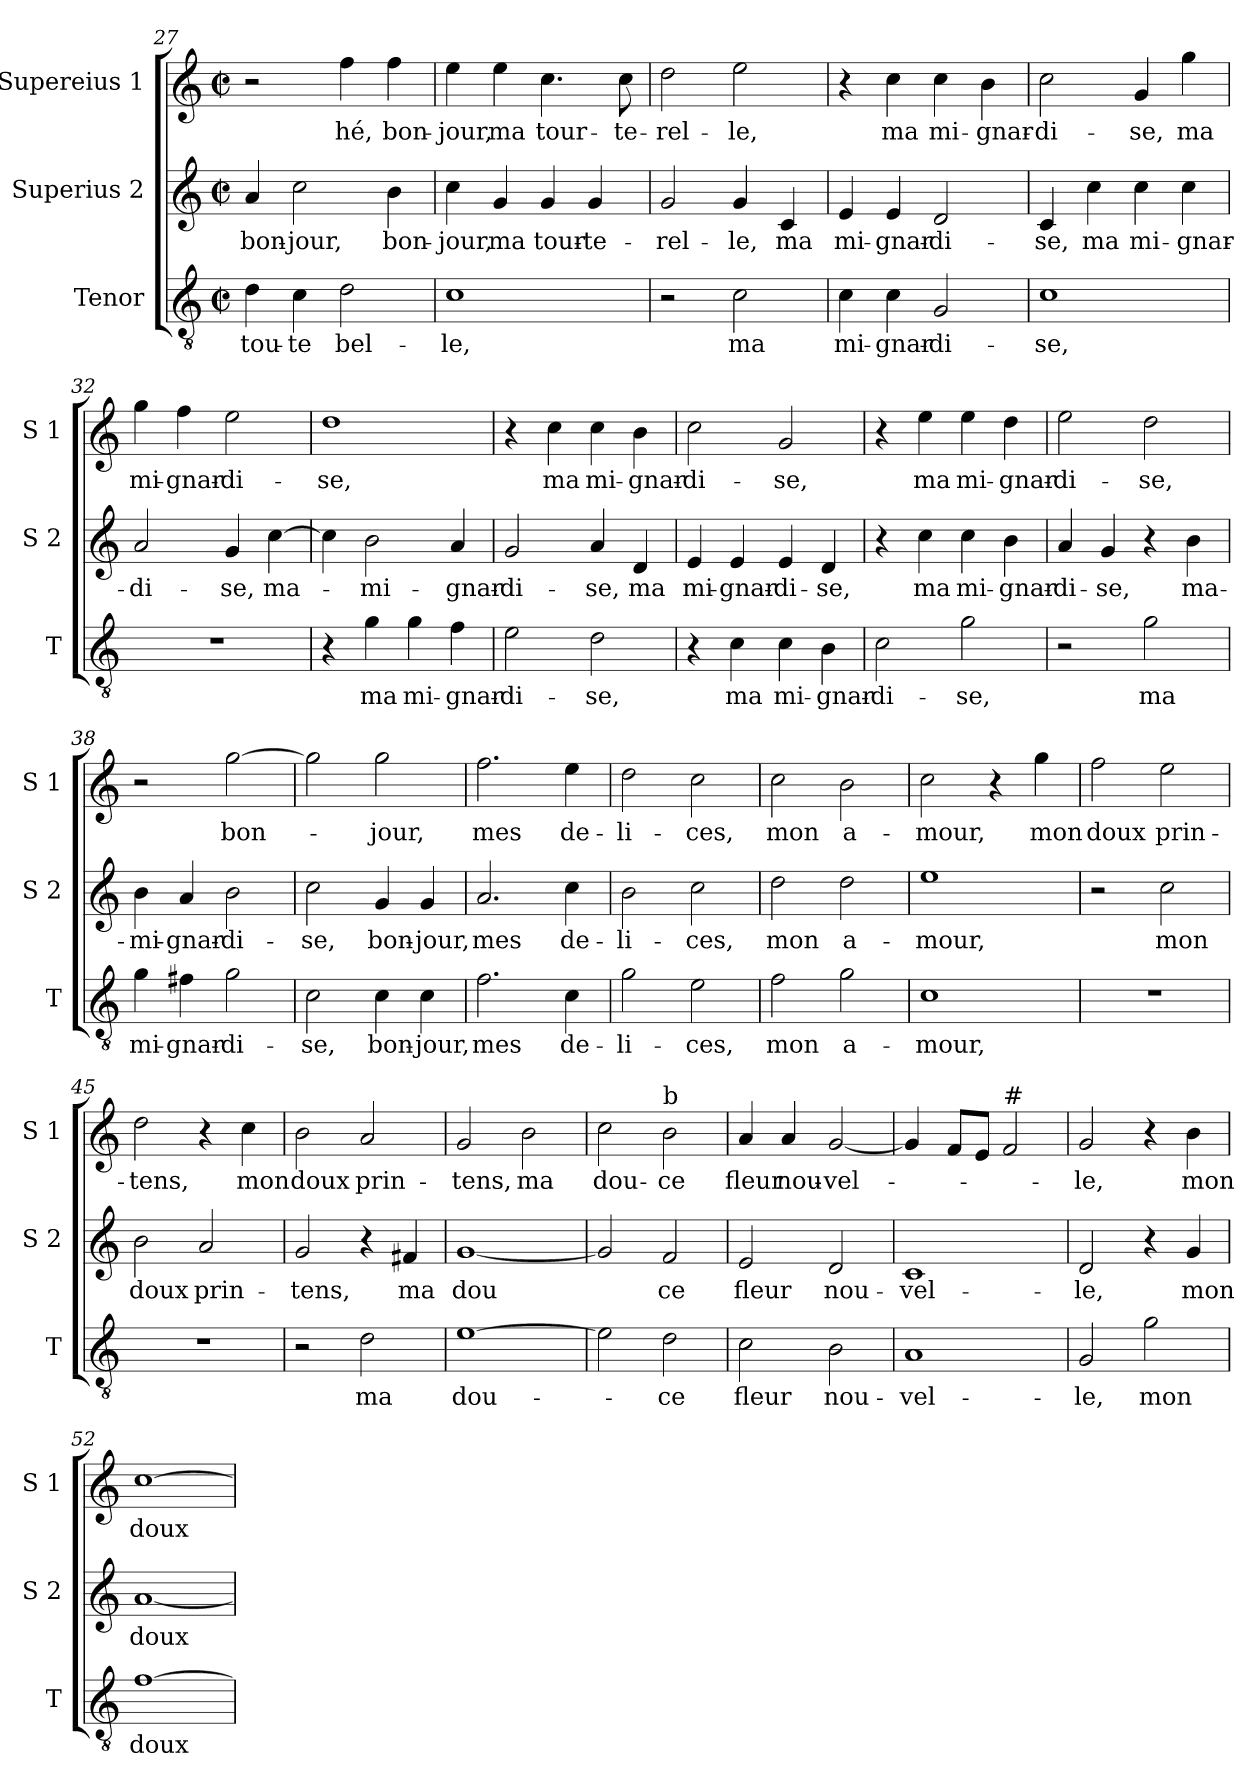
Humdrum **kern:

**kern	**text	**kern	**text	**kern	**text
*part3	*part3	*part2	*part2	*part1	*part1
*staff3	*staff3	*staff2	*staff2	*staff1	*staff1
*I"Tenor	*	*I"Superius 2	*	*I"Supereius 1	*
*I'T	*	*I'S 2	*	*I'S 1	*
*clefGv2	*	*clefG2	*	*clefG2	*
*k[]	*	*k[]	*	*k[]	*
*C:	*	*C:	*	*C:	*
*M2/2	*	*M2/2	*	*M2/2	*
*met(c|)	*	*met(c|)	*	*met(c|)	*
=27	=27	=27	=27	=27	=27
!	!LO:LY:b	!	!LO:LY:b	!	!
4d\	tou-	4a/	bon-	2r	.
!	!LO:LY:b	!	!LO:LY:b	!	!
4c\	-te	2cc\	-jour,	.	.
!	!LO:LY:b	!	!	!	!LO:LY:b
2d\	bel-	.	.	4ff\	hé,
!	!	!	!LO:LY:b	!	!LO:LY:b
.	.	4b\	bon-	4ff\	bon-
=28	=28	=28	=28	=28	=28
!	!LO:LY:b	!	!LO:LY:b	!	!LO:LY:b
1c	-le,	4cc\	-jour,	4ee\	-jour,
!	!	!	!LO:LY:b	!	!LO:LY:b
.	.	4g/	ma	4ee\	ma
!	!	!	!LO:LY:b	!	!LO:LY:b
.	.	4g/	tour-	4.cc\	tour-
!	!	!	!LO:LY:b	!	!
.	.	4g/	-te-	.	.
!	!	!	!	!	!LO:LY:b
.	.	.	.	8cc\	-te-
!!LO:LB:g=z
=29	=29	=29	=29	=29	=29
!	!	!	!LO:LY:b	!	!LO:LY:b
2r	.	2g/	-rel-	2dd\	-rel-
!	!LO:LY:b	!	!LO:LY:b	!	!LO:LY:b
2c\	ma	4g/	-le,	2ee\	-le,
!	!	!	!LO:LY:b	!	!
.	.	4c/	ma	.	.
=30	=30	=30	=30	=30	=30
!	!LO:LY:b	!	!LO:LY:b	!	!
4c\	mi-	4e/	mi-	4r	.
!	!LO:LY:b	!	!LO:LY:b	!	!LO:LY:b
4c\	-gnar-	4e/	-gnar-	4cc\	ma
!	!LO:LY:b	!	!LO:LY:b	!	!LO:LY:b
2G/	-di-	2d/	-di-	4cc\	mi-
!	!	!	!	!	!LO:LY:b
.	.	.	.	4b\	-gnar-
=31	=31	=31	=31	=31	=31
!	!LO:LY:b	!	!LO:LY:b	!	!LO:LY:b
1c	-se,	4c/	-se,	2cc\	-di-
!	!	!	!LO:LY:b	!	!
.	.	4cc\	ma	.	.
!	!	!	!LO:LY:b	!	!LO:LY:b
.	.	4cc\	mi-	4g/	-se,
!	!	!	!LO:LY:b	!	!LO:LY:b
.	.	4cc\	-gnar-	4gg\	ma
=32	=32	=32	=32	=32	=32
!	!	!	!LO:LY:b	!	!LO:LY:b
1r	.	2a/	-di-	4gg\	mi-
!	!	!	!	!	!LO:LY:b
.	.	.	.	4ff\	-gnar-
!	!	!	!LO:LY:b	!	!LO:LY:b
.	.	4g/	-se,	2ee\	-di-
!	!	!	!LO:LY:b	!	!
.	.	[4cc\	ma-	.	.
=33	=33	=33	=33	=33	=33
!	!	!	!	!	!LO:LY:b
4r	.	4cc\]	.	1dd	-se,
!	!LO:LY:b	!	!LO:LY:b	!	!
4g\	ma	2b\	-mi-	.	.
!	!LO:LY:b	!	!	!	!
4g\	mi-	.	.	.	.
!	!LO:LY:b	!	!LO:LY:b	!	!
4f\	-gnar-	4a/	-gnar-	.	.
!!LO:LB:g=z
=34	=34	=34	=34	=34	=34
!	!LO:LY:b	!	!LO:LY:b	!	!
2e\	-di-	2g/	-di-	4r	.
!	!	!	!	!	!LO:LY:b
.	.	.	.	4cc\	ma
!	!LO:LY:b	!	!LO:LY:b	!	!LO:LY:b
2d\	-se,	4a/	-se,	4cc\	mi-
!	!	!	!LO:LY:b	!	!LO:LY:b
.	.	4d/	ma	4b\	-gnar-
=35	=35	=35	=35	=35	=35
!	!	!	!LO:LY:b	!	!LO:LY:b
4r	.	4e/	mi-	2cc\	-di-
!	!LO:LY:b	!	!LO:LY:b	!	!
4c\	ma	4e/	-gnar-	.	.
!	!LO:LY:b	!	!LO:LY:b	!	!LO:LY:b
4c\	mi-	4e/	-di-	2g/	-se,
!	!LO:LY:b	!	!LO:LY:b	!	!
4B\	-gnar-	4d/	-se,	.	.
=36	=36	=36	=36	=36	=36
!	!LO:LY:b	!	!	!	!
2c\	-di-	4r	.	4r	.
!	!	!	!LO:LY:b	!	!LO:LY:b
.	.	4cc\	ma	4ee\	ma
!	!LO:LY:b	!	!LO:LY:b	!	!LO:LY:b
2g\	-se,	4cc\	mi-	4ee\	mi-
!	!	!	!LO:LY:b	!	!LO:LY:b
.	.	4b\	-gnar-	4dd\	-gnar-
=37	=37	=37	=37	=37	=37
!	!	!	!LO:LY:b	!	!LO:LY:b
2r	.	4a/	-di-	2ee\	-di-
!	!	!	!LO:LY:b	!	!
.	.	4g/	-se,	.	.
!	!LO:LY:b	!	!	!	!LO:LY:b
2g\	ma	4r	.	2dd\	-se,
!	!	!	!LO:LY:b	!	!
.	.	4b\	ma-	.	.
=38	=38	=38	=38	=38	=38
!	!LO:LY:b	!	!LO:LY:b	!	!
4g\	mi-	4b\	-mi-	2r	.
!	!LO:LY:b	!	!LO:LY:b	!	!
4f#X\	-gnar-	4a/	-gnar-	.	.
!	!LO:LY:b	!	!LO:LY:b	!	!LO:LY:b
2g\	-di-	2b\	-di-	[2gg\	bon-
!!LO:PB:g=z
=39	=39	=39	=39	=39	=39
!	!LO:LY:b	!	!LO:LY:b	!	!
2c\	-se,	2cc\	-se,	2gg\]	.
!	!LO:LY:b	!	!LO:LY:b	!	!LO:LY:b
4c\	bon-	4g/	bon-	2gg\	-jour,
!	!LO:LY:b	!	!LO:LY:b	!	!
4c\	-jour,	4g/	-jour,	.	.
=40	=40	=40	=40	=40	=40
!	!LO:LY:b	!	!LO:LY:b	!	!LO:LY:b
2.f\	mes	2.a/	mes	2.ff\	mes
!	!LO:LY:b	!	!LO:LY:b	!	!LO:LY:b
4c\	de-	4cc\	de-	4ee\	de-
=41	=41	=41	=41	=41	=41
!	!LO:LY:b	!	!LO:LY:b	!	!LO:LY:b
2g\	-li-	2b\	-li-	2dd\	-li-
!	!LO:LY:b	!	!LO:LY:b	!	!LO:LY:b
2e\	-ces,	2cc\	-ces,	2cc\	-ces,
=42	=42	=42	=42	=42	=42
!	!LO:LY:b	!	!LO:LY:b	!	!LO:LY:b
2f\	mon	2dd\	mon	2cc\	mon
!	!LO:LY:b	!	!LO:LY:b	!	!LO:LY:b
2g\	a-	2dd\	a-	2b\	a-
=43	=43	=43	=43	=43	=43
!	!LO:LY:b	!	!LO:LY:b	!	!LO:LY:b
1c	-mour,	1ee	-mour,	2cc\	-mour,
.	.	.	.	4r	.
!	!	!	!	!	!LO:LY:b
.	.	.	.	4gg\	mon
=44	=44	=44	=44	=44	=44
!	!	!	!	!	!LO:LY:b
1r	.	2r	.	2ff\	doux
!	!	!	!LO:LY:b	!	!LO:LY:b
.	.	2cc\	mon	2ee\	prin-
!!LO:LB:g=z
=45	=45	=45	=45	=45	=45
!	!	!	!LO:LY:b	!	!LO:LY:b
1r	.	2b\	doux	2dd\	-tens,
!	!	!	!LO:LY:b	!	!
.	.	2a/	prin-	4r	.
!	!	!	!	!	!LO:LY:b
.	.	.	.	4cc\	mon
=46	=46	=46	=46	=46	=46
!	!	!	!LO:LY:b	!	!LO:LY:b
2r	.	2g/	-tens,	2b\	doux
!	!LO:LY:b	!	!	!	!LO:LY:b
2d\	ma	4r	.	2a/	prin-
!	!	!	!LO:LY:b	!	!
.	.	4f#X/	ma	.	.
=47	=47	=47	=47	=47	=47
!	!LO:LY:b	!	!LO:LY:b	!	!LO:LY:b
[1e	dou-	[1g	dou	2g/	-tens,
!	!	!	!	!	!LO:LY:b
.	.	.	.	2b\	ma
=48	=48	=48	=48	=48	=48
!	!	!	!	!	!LO:LY:b
2e\]	.	2g/]	.	2cc\	dou-
!	!	!	!	!LO:TX:a:t=b	!
!	!LO:LY:b	!	!LO:LY:b	!	!LO:LY:b
2d\	-ce	2f/	ce	2b\	-ce
=49	=49	=49	=49	=49	=49
!	!LO:LY:b	!	!LO:LY:b	!	!LO:LY:b
2c\	fleur	2e/	fleur	4a/	fleur
!	!	!	!	!	!LO:LY:b
.	.	.	.	4a/	nou-
!	!LO:LY:b	!	!LO:LY:b	!	!LO:LY:b
2B\	nou-	2d/	nou-	[2g/	-vel-
=50	=50	=50	=50	=50	=50
!	!LO:LY:b	!	!LO:LY:b	!	!
1A	-vel-	1c	-vel-	4g/]	.
.	.	.	.	8f/L	.
.	.	.	.	8e/J	.
!	!	!	!	!LO:TX:a:t=#	!
.	.	.	.	2f/	.
!!LO:LB:g=z
=51	=51	=51	=51	=51	=51
!	!LO:LY:b	!	!LO:LY:b	!	!LO:LY:b
2G/	-le,	2d/	-le,	2g/	-le,
!	!LO:LY:b	!	!	!	!
2g\	mon	4r	.	4r	.
!	!	!	!LO:LY:b	!	!LO:LY:b
.	.	4g/	mon	4b\	mon
=52	=52	=52	=52	=52	=52
!	!LO:LY:b	!	!LO:LY:b	!	!LO:LY:b
[1f	doux	[1a	doux	[1cc	doux
=	=	=	=	=	=
*-	*-	*-	*-	*-	*-
